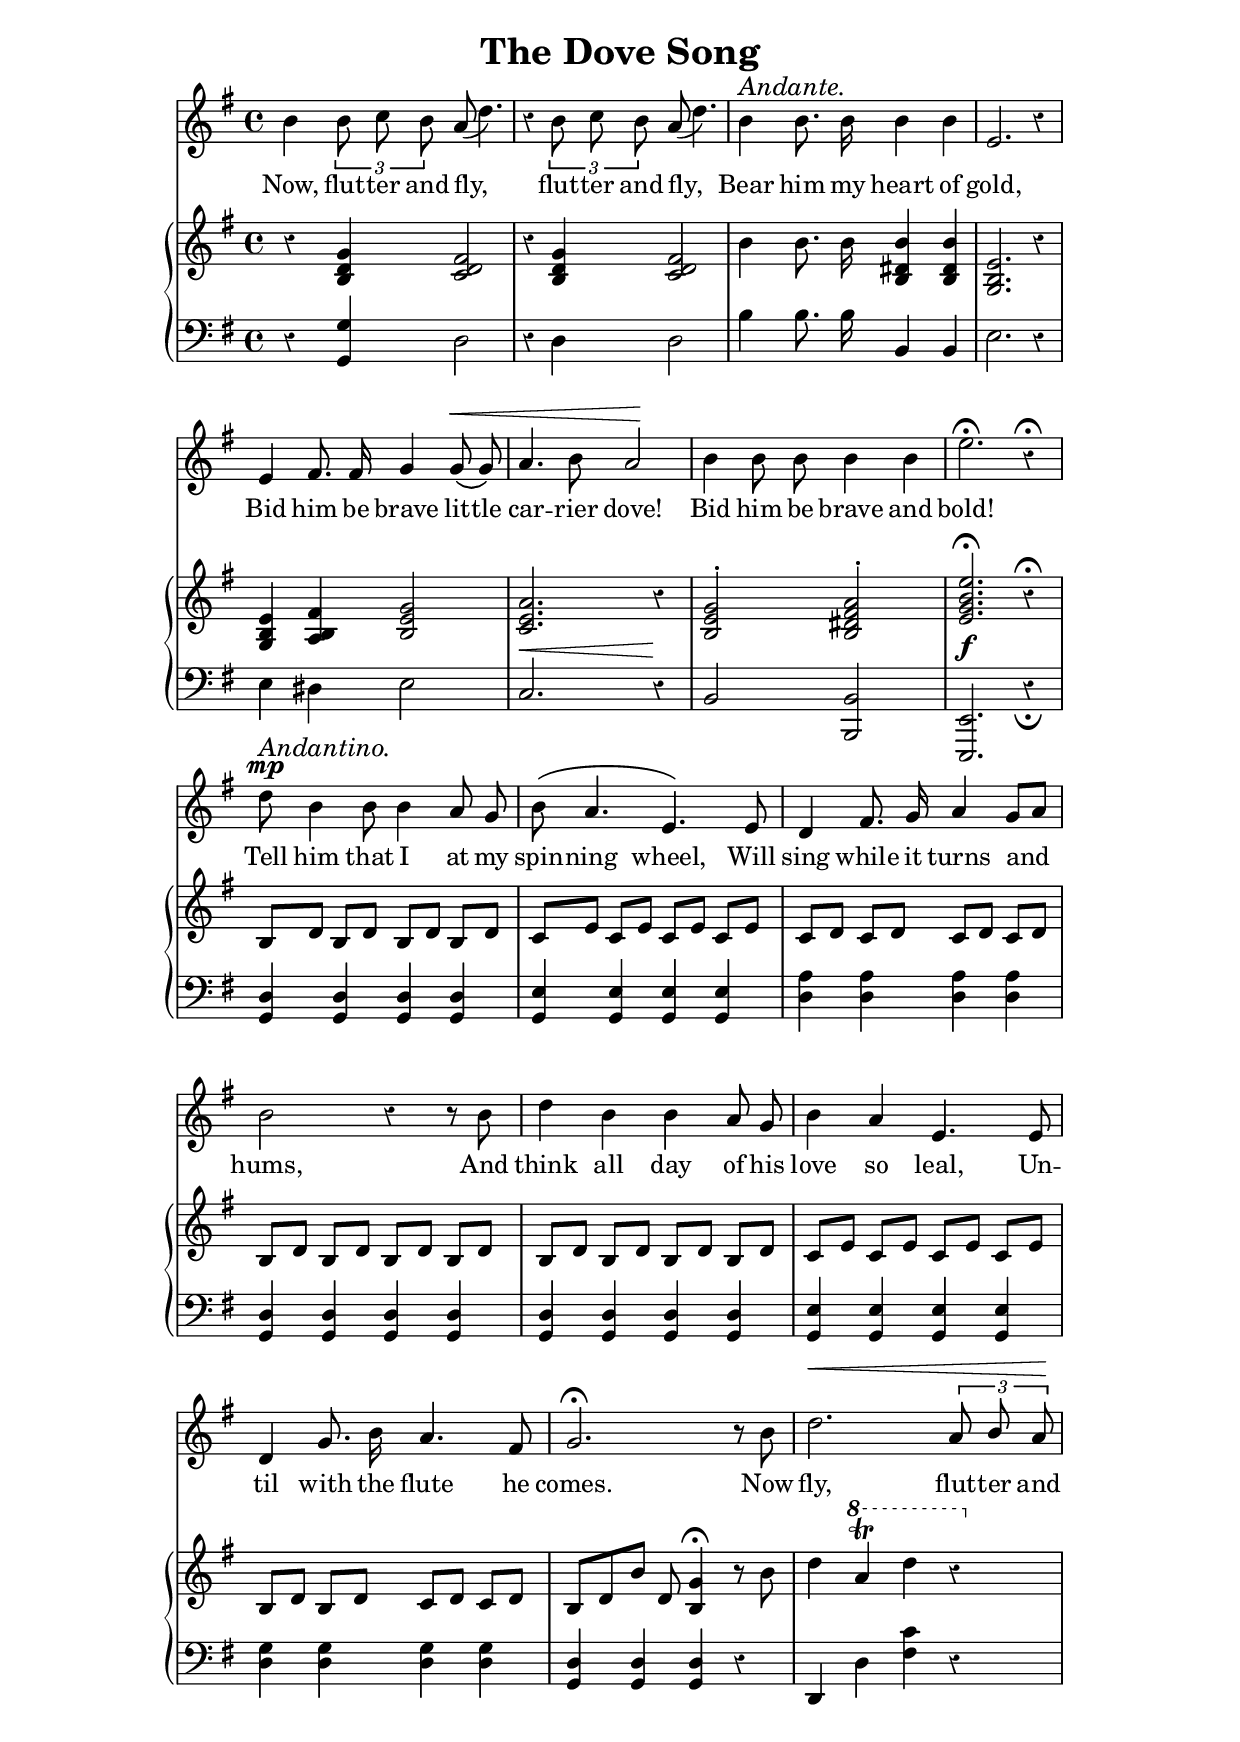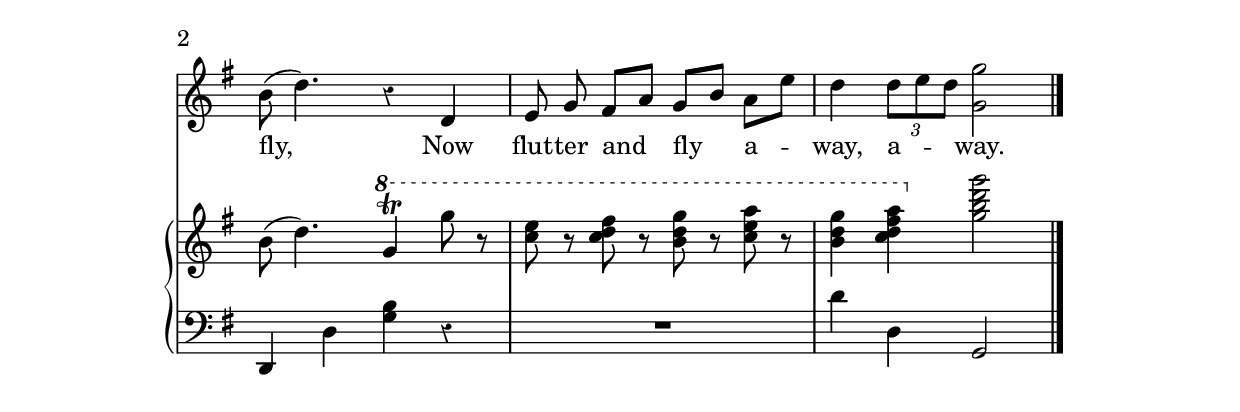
\version "2.4"
\paper{ linewidth=15\cm leftmargin=3\cm rightmargin=3\cm indent=0\mm }

\header{
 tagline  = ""
 title    = "The Dove Song"
% composer = "Albion Fellows Bacon"
}

andante = s1*0^\markup { \large { \italic Andante. } }
andantino  = s1*0^\markup { \large { \italic Andantino. } }

global = {
 \key g \major
 \time 4/4
 \autoBeamOff
 \dynamicUp
}

melody = \relative c'' {
 \clef treble
 \global

 b4 \times 2/3 { b8 c b } a_( d4.) |
 r4 \times 2/3 { b8 c b } a_( d4.) |

 \andante b4 b8. b16 b4 b |
 e,2. r4 |
 e fis8. fis16 g4 g8\(\< g\) |

 a4. b8 a2\! |
 b4 b8 b b4 b |

 e2.\fermata r4\fermata |
 s1*0\mp \andantino d8 b4 b8 b4 a8 g |

 b\( a4. e\) e8 |
 d4 fis8. g16 a4 g8[ a] |

 b2 r4 r8 b |
 d4 b b a8 g |

 b4 a e4. e8 |
 d4 g8. b16 a4. fis8 |

 g2.\fermata r8 b |
 d2.\< \stemUp \times 2/3 { a8 b a\!} \stemNeutral |
 b8( d4.) r4 d, |

 e8 g fis[ a] g[ b] a[ e'] |
 d4 \times 2/3 { d8[ e d] } <g, g'>2 \bar "|."
}
     
text = \lyricmode {
 Now, flut -- ter and fly,
 flut -- ter and fly,
 Bear him my heart of
 gold,
 Bid him be brave lit -- tle
 car -- rier dove!
 Bid him be brave and
 bold!

 Tell him that I at my
 spin -- ning wheel, Will
 sing while it turns and
 hums, And
 think all day of his
 love so leal, Un --
 til with the flute he
 comes.

 Now
 fly, flut -- ter and
 fly, Now
 flut -- ter and fly a --
 way, a -- way. 
}

upper = \relative c' {
 \clef treble
 \global

 r4 <b d g> <c d fis>2 |
 r4 <b d g> <c d fis>2 |

 b'4 b8. b16 <b, dis b'>4 <b dis b'> |
 <g b e>2. r4 |
 <g b e>4 <a b fis'> <b e g>2 |

 <c e a>2. r4 |
 <b e g>2^\staccato <b dis fis a>^\staccato |

 <e g b e>2.\fermata r4\fermata |
 b8[ d] b[ d] b[ d] b[ d] |

 c[ e] c[ e] c[ e] c[ e] |
 c[ d] c[ d] c[ d] c[ d] |

 b[ d] b[ d] b[ d] b[ d] |
 b[ d] b[ d] b[ d] b[ d] |

 c[ e] c[ e] c[ e] c[ e] |
 b[ d] b[ d] c[ d] c[ d] |

 b[ d b'] d, <b g'>4\fermata r8 b' |
 d4
 #(set-octavation 1)
 a'\trill d r
 #(set-octavation 0) |
 b,8( d4.)
 #(set-octavation 1)
 g4\trill g'8 r |
 <c, e> r <c d fis> r <b d g> r <c e a> r |
 <b d g>4 <c d fis a>
 #(set-octavation 0)
 <g b d g>2 \bar "|."
}

lower = \relative c {
 \clef bass
 \global

 r4 <g g'> d'2 |
 r4 d d2 |

 b'4 b8. b16 b,4 b |
 e2. r4 |
 e dis e2 |

 c2.\< r4\! |
 b2 <b, b'> |

 <e, e'>2.\f r4_\fermata |
 <g' d'>4 <g d'> <g d'> <g d'> |

 <g e'> <g e'> <g e'> <g e'> |
 <d' a'> <d a'> <d a'> <d a'> |

 <g, d'> <g d'> <g d'> <g d'> |
 <g d'> <g d'> <g d'> <g d'> |

 <g e'> <g e'> <g e'> <g e'> |
 <d' g> <d g> <d g> <d g> |

 <g, d'> <g d'> <g d'> r |
 d d' <fis c'> r |
 d, d' <g b> r |

 R1 |
 d'4 d, g,2 \bar "|."

}
     
\score {
 <<
  \set Score.barNumberVisibility = ##f
  \override Score.Rest #'style = #'classical

  \context Voice = melody \melody
  \lyricsto melody \new Lyrics \text
     
  \context PianoStaff <<
   \context Staff = upper \upper
   \context Staff = lower \lower
  >>
 >>
 \layout { \context { \RemoveEmptyStaffContext } }
 \midi { \tempo 4=96 }
}

